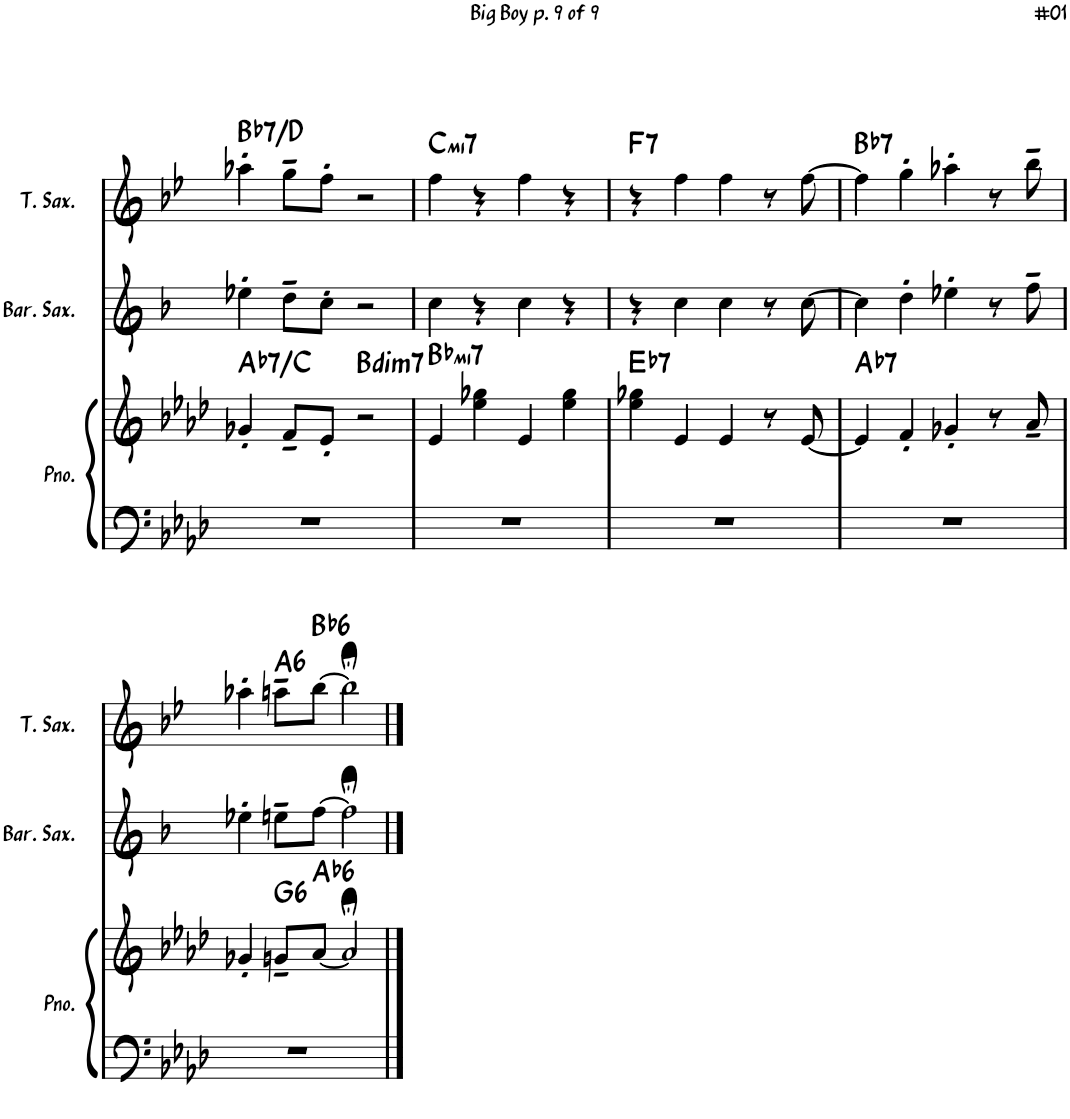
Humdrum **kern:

**kern	**kern	**harte	**kern	**kern	**harte
*part3	*part3	*part3	*part2	*part1	*part1
*staff4	*staff3	*	*staff2	*staff1	*
*I"Piano	*	*	*I"Baritone Saxophone	*I"Tenor Saxophone	*
*I'Pno.	*	*	*I'Bar. Sax.	*I'T. Sax.	*
!!LO:PB:g=z
*clefF4	*clefG2	*	*clefG2	*clefG2	*
*	*	*	*Trd12c21	*Trd8c14	*
*k[b-e-a-d-]	*k[b-e-a-d-]	*	*k[b-]	*k[b-e-]	*
*M4/4	*M4/4	*	*M4/4	*M4/4	*
=61	=61	=61	=61	=61	=61
!	!	!LO:H:kt=7	!	!	!LO:H:kt=7
1r	4g-X'/	Ab:7/3	4ee-X'\	4aa-X'\	Bb:7/3
.	8f~/L	.	8dd~\L	8gg~\L	.
.	8e-'/J	.	8cc'\J	8ff'\J	.
!	!	!LO:H:kt=dim7	!	!	!
.	2r	B:dim7	2r	2r	.
=62	=62	=62	=62	=62	=62
!	!	!LO:H:kt=mi7	!	!	!LO:H:kt=mi7
1r	4e-/	Bb:min7	4cc\	4ff\	C:min7
.	4ee-\ 4gg-X\	.	4r	4r	.
.	4e-/	.	4cc\	4ff\	.
.	4ee-\ 4gg-\	.	4r	4r	.
=63	=63	=63	=63	=63	=63
!	!	!LO:H:kt=7	!	!	!LO:H:kt=7
1r	4ee-\ 4gg-X\	Eb:7	4r	4r	F:7
.	4e-/	.	4cc\	4ff\	.
.	4e-/	.	4cc\	4ff\	.
.	8r	.	8r	8r	.
.	[8e-/	.	[8cc\	[8ff\	.
=64	=64	=64	=64	=64	=64
!	!	!LO:H:kt=7	!	!	!LO:H:kt=7
1r	4e-/]	Ab:7	4cc\]	4ff\]	Bb:7
.	4f'/	.	4dd'\	4gg'\	.
.	4g-X'/	.	4ee-X'\	4aa-X'\	.
.	8r	.	8r	8r	.
.	8a-~/	.	8ff~\	8bb-~\	.
!!LO:LB:g=z
=65	=65	=65	=65	=65	=65
1r	4g-X'/	.	4ee-X'\	4aa-X'\	.
!	!	!LO:H:kt=6	!	!	!LO:H:kt=6
.	8gn~/L	G:maj6	8een~\L	8aan~\L	A:maj6
!	!	!LO:H:kt=6	!	!	!LO:H:kt=6
.	[8a-/J	Ab:maj6	[8ff\J	[8bb-\J	Bb:maj6
.	2a-;</]	.	2ff;<\]	2bb-;<\]	.
==	==	==	==	==	==
*-	*-	*-	*-	*-	*-
